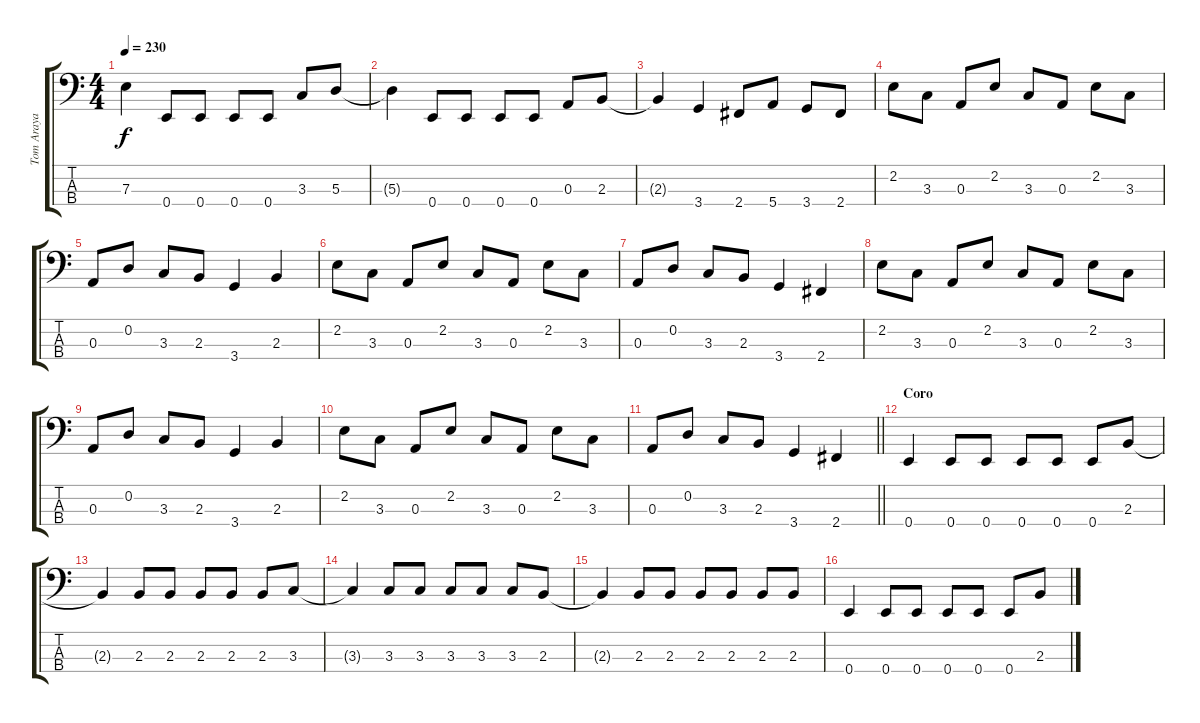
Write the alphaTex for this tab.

\track ("Tom Araya" "Tom Araya") {instrument electricbassfinger}
\staff {score tabs}
\tuning (G2 D2 A1 E1) {hide}
\ts (4 4)
\tempo 230
\clef f4
\ks c
7.3{t}.4{dy f} 0.4.8 0.4.8 0.4.8 0.4.8 3.3.8 5.3.8 |
5.3{t}.4 0.4.8 0.4.8 0.4.8 0.4.8 0.3.8 2.3.8 |
2.3{t}.4 3.4.4 2.4.8 5.4.8 3.4.8 2.4.8 |
2.2.8 3.3.8 0.3.8 2.2.8 3.3.8 0.3.8 2.2.8 3.3.8 |
0.3.8 0.2.8 3.3.8 2.3.8 3.4.4 2.3.4 |
2.2.8 3.3.8 0.3.8 2.2.8 3.3.8 0.3.8 2.2.8 3.3.8 |
0.3.8 0.2.8 3.3.8 2.3.8 3.4.4 2.4.4 |
2.2.8 3.3.8 0.3.8 2.2.8 3.3.8 0.3.8 2.2.8 3.3.8 |
0.3.8 0.2.8 3.3.8 2.3.8 3.4.4 2.3.4 |
2.2.8 3.3.8 0.3.8 2.2.8 3.3.8 0.3.8 2.2.8 3.3.8 |
\barLineRight lightlight
0.3.8 0.2.8 3.3.8 2.3.8 3.4.4 2.4.4 |
\section ("" "Coro")
0.4.4 0.4.8 0.4.8 0.4.8 0.4.8 0.4.8 2.3.8 |
2.3{t}.4 2.3.8 2.3.8 2.3.8 2.3.8 2.3.8 3.3.8 |
3.3{t}.4 3.3.8 3.3.8 3.3.8 3.3.8 3.3.8 2.3.8 |
2.3{t}.4 2.3.8 2.3.8 2.3.8 2.3.8 2.3.8 2.3.8 |
0.4.4 0.4.8 0.4.8 0.4.8 0.4.8 0.4.8 2.3.8
